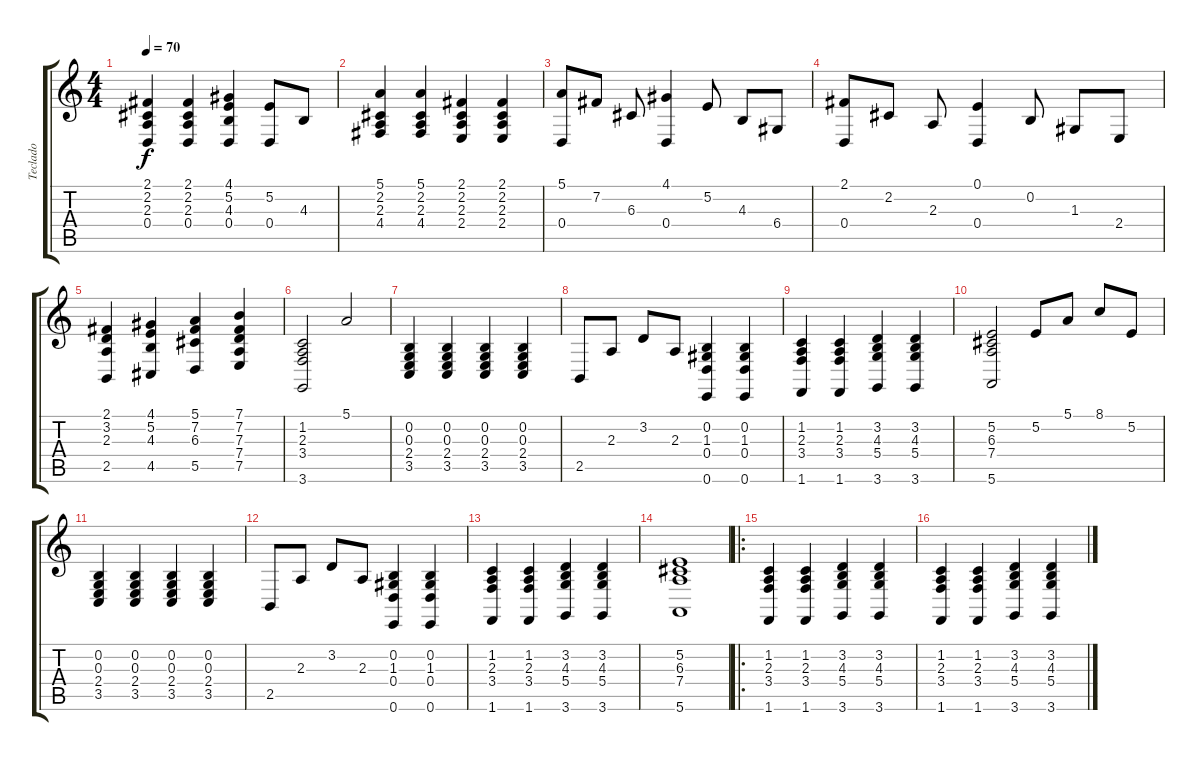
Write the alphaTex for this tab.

\track ("Teclado" "Teclado") {instrument brightacousticpiano}
\staff {score tabs}
\tuning (E4 B3 G3 D3 A2 E2) {hide}
\ts (4 4)
\tempo 70
\clef g2
\ks c
(2.1 2.2 2.3 0.4).4{dy f} (2.1 2.2 2.3 0.4).4 (4.1 5.2 4.3 0.4).4 (5.2 0.4).8 4.3.8 |
(5.1 2.2 2.3 4.4).4 (5.1 2.2 2.3 4.4).4 (2.1 2.2 2.3 2.4).4 (2.1 2.2 2.3 2.4).4 |
(5.1 0.4).8 7.2.8 6.3.8 (4.1 0.4).4 5.2.8 4.3.8 6.4.8 |
(2.1 0.4).8 2.2.8 2.3.8 (0.1 0.4).4 0.2.8 1.3.8 2.4.8 |
(2.1 3.2 2.3 2.5).4 (4.1 5.2 4.3 4.5).4 (5.1 7.2 6.3 5.5).4 (7.1 7.2 7.3 7.4 7.5).4 |
(1.2 2.3 3.4 3.6).2 5.1.2 |
(0.2 0.3 2.4 3.5).4 (0.2 0.3 2.4 3.5).4 (0.2 0.3 2.4 3.5).4 (0.2 0.3 2.4 3.5).4 |
2.5.8 2.3.8 3.2.8 2.3.8 (0.2 1.3 0.4 0.6).4 (0.2 1.3 0.4 0.6).4 |
(1.2 2.3 3.4 1.6).4 (1.2 2.3 3.4 1.6).4 (3.2 4.3 5.4 3.6).4 (3.2 4.3 5.4 3.6).4 |
(5.2 6.3 7.4 5.6).2 5.2.8 5.1.8 8.1.8 5.2.8 |
(0.2 0.3 2.4 3.5).4 (0.2 0.3 2.4 3.5).4 (0.2 0.3 2.4 3.5).4 (0.2 0.3 2.4 3.5).4 |
2.5.8 2.3.8 3.2.8 2.3.8 (0.2 1.3 0.4 0.6).4 (0.2 1.3 0.4 0.6).4 |
(1.2 2.3 3.4 1.6).4 (1.2 2.3 3.4 1.6).4 (3.2 4.3 5.4 3.6).4 (3.2 4.3 5.4 3.6).4 |
(5.2 6.3 7.4 5.6).1 |
\ro
(1.2 2.3 3.4 1.6).4 (1.2 2.3 3.4 1.6).4 (3.2 4.3 5.4 3.6).4 (3.2 4.3 5.4 3.6).4 |
(1.2 2.3 3.4 1.6).4 (1.2 2.3 3.4 1.6).4 (3.2 4.3 5.4 3.6).4 (3.2 4.3 5.4 3.6).4
